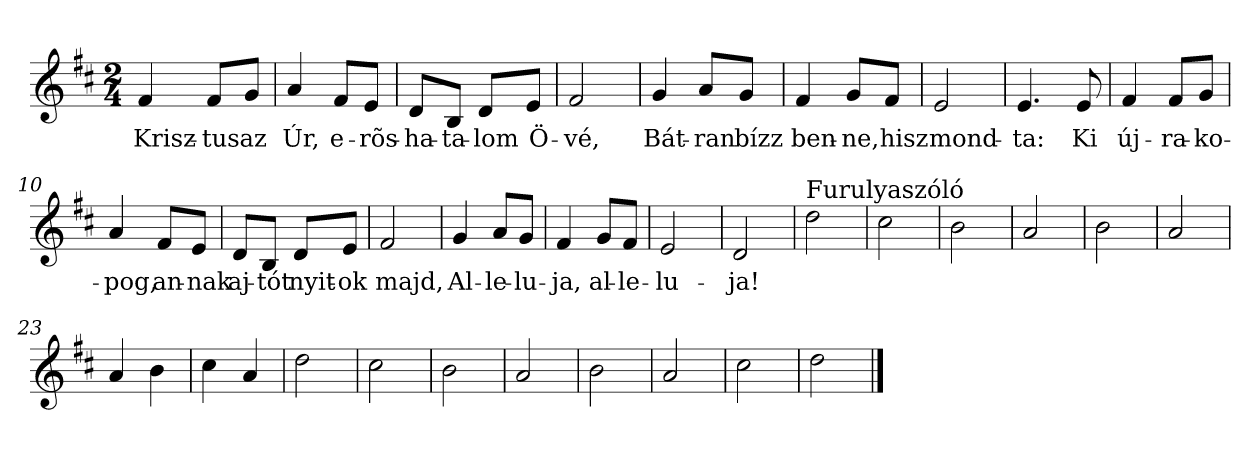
**kern	**text
*part1	*part1
*staff1	*staff1
*clefG2	*
*k[f#c#]	*
*D:	*
*M2/4	*
=1	=1
!	!LO:LY:b
4f#/	Krisz-
!	!LO:LY:b
8f#/L	-tus
!	!LO:LY:b
8g/J	az
=2	=2
!	!LO:LY:b
4a/	Úr,
!	!LO:LY:b
8f#/L	e-
!	!LO:LY:b
8e/J	-rõs-
=3	=3
!	!LO:LY:b
8d/L	-ha-
!	!LO:LY:b
8B/J	-ta-
!	!LO:LY:b
8d/L	-lom
!	!LO:LY:b
8e/J	Ö-
=4	=4
!	!LO:LY:b
2f#/	-vé,
=5	=5
!	!LO:LY:b
4g/	Bát-
!	!LO:LY:b
8a/L	-ran
!	!LO:LY:b
8g/J	bízz
=6	=6
!	!LO:LY:b
4f#/	ben-
!	!LO:LY:b
8g/L	-ne,
!	!LO:LY:b
8f#/J	hisz
=7	=7
!	!LO:LY:b
2e/	mond-
=8	=8
!	!LO:LY:b
4.e/	-ta:
!	!LO:LY:b
8e/	Ki
!!LO:LB:g=z
=9	=9
!	!LO:LY:b
4f#/	új-
!	!LO:LY:b
8f#/L	-ra-
!	!LO:LY:b
8g/J	-ko-
=10	=10
!	!LO:LY:b
4a/	-pog,
!	!LO:LY:b
8f#/L	an-
!	!LO:LY:b
8e/J	-nak
=11	=11
!	!LO:LY:b
8d/L	aj-
!	!LO:LY:b
8B/J	-tót
!	!LO:LY:b
8d/L	nyit-
!	!LO:LY:b
8e/J	-ok
=12	=12
!	!LO:LY:b
2f#/	majd,
=13	=13
!	!LO:LY:b
4g/	Al-
!	!LO:LY:b
8a/L	-le-
!	!LO:LY:b
8g/J	-lu-
=14	=14
!	!LO:LY:b
4f#/	-ja,
!	!LO:LY:b
8g/L	al-
!	!LO:LY:b
8f#/J	-le-
=15	=15
!	!LO:LY:b
2e/	-lu-
=16	=16
!	!LO:LY:b
2d/	-ja!
!!LO:LB:g=z
=17	=17
!LO:TX:a:t=Furulyaszóló	!
2dd\	.
=18	=18
2cc#\	.
=19	=19
2b\	.
=20	=20
2a/	.
=21	=21
2b\	.
=22	=22
2a/	.
=23	=23
4a/	.
4b\	.
=24	=24
4cc#\	.
4a/	.
!!LO:LB:g=z
=25	=25
2dd\	.
=26	=26
2cc#\	.
=27	=27
2b\	.
=28	=28
2a/	.
=29	=29
2b\	.
=30	=30
2a/	.
=31	=31
2cc#\	.
=32	=32
2dd\	.
==	==
*-	*-
